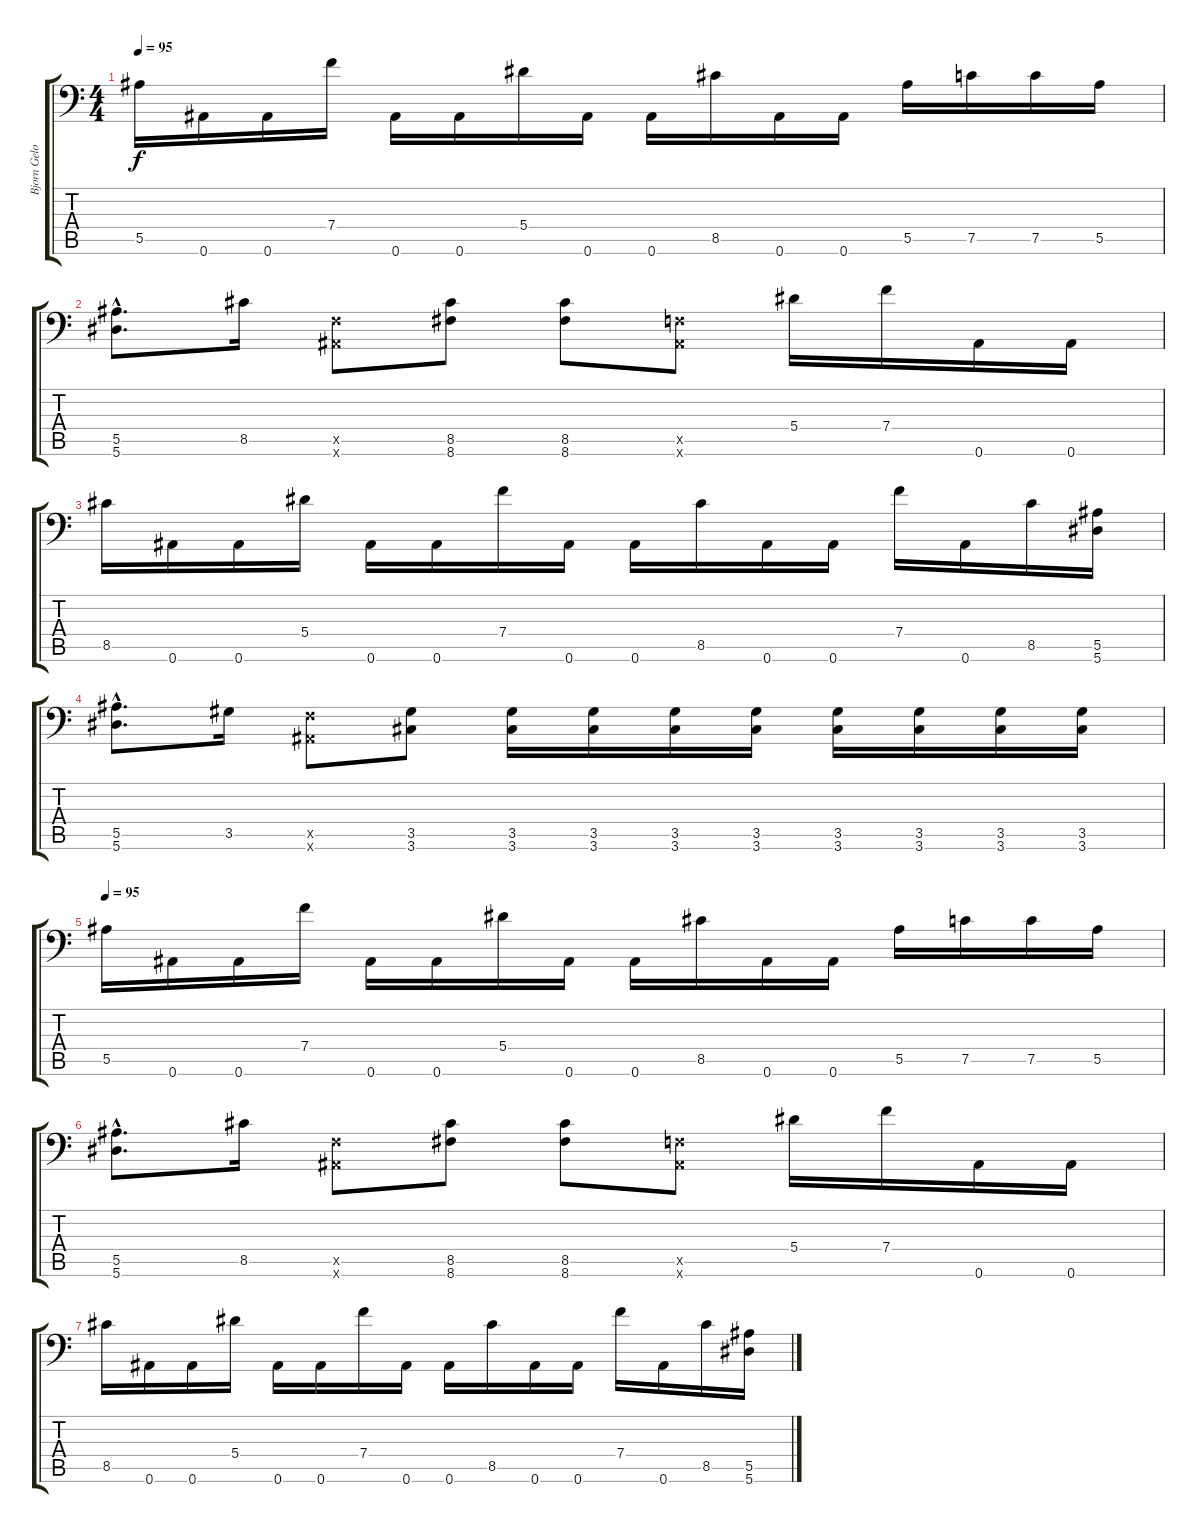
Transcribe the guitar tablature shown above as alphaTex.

\track ("Bjorn Gelotte" "Bjorn Gelo") {instrument overdrivenguitar}
\staff {score tabs}
\tuning (C4 G3 Eb3 Bb2 F2 Bb1) {hide}
\ts (4 4)
\tempo 95
\clef f4
\ks c
5.5.16{dy f} 0.6.16 0.6.16 7.4.16 0.6.16 0.6.16 5.4.16 0.6.16 0.6.16 8.5.16 0.6.16 0.6.16 5.5.16 7.5.16 7.5.16 5.5.16 |
(5.5{hac} 5.6{hac}).8{d} 8.5.16 (0.5{x} 0.6{x}).8 (8.5 8.6).8 (8.5 8.6).8 (0.5{x} 0.6{x}).8 5.4.16 7.4.16 0.6.16 0.6.16 |
8.5.16 0.6.16 0.6.16 5.4.16 0.6.16 0.6.16 7.4.16 0.6.16 0.6.16 8.5.16 0.6.16 0.6.16 7.4.16 0.6.16 8.5.16 (5.5 5.6).16 |
(5.5{hac} 5.6{hac}).8{d} 3.5.16 (0.5{x} 0.6{x}).8 (3.5 3.6).8 (3.5 3.6).16 (3.5 3.6).16 (3.5 3.6).16 (3.5 3.6).16 (3.5 3.6).16 (3.5 3.6).16 (3.5 3.6).16 (3.5 3.6).16 |
\tempo 95
5.5.16 0.6.16 0.6.16 7.4.16 0.6.16 0.6.16 5.4.16 0.6.16 0.6.16 8.5.16 0.6.16 0.6.16 5.5.16 7.5.16 7.5.16 5.5.16 |
(5.5{hac} 5.6{hac}).8{d} 8.5.16 (0.5{x} 0.6{x}).8 (8.5 8.6).8 (8.5 8.6).8 (0.5{x} 0.6{x}).8 5.4.16 7.4.16 0.6.16 0.6.16 |
8.5.16 0.6.16 0.6.16 5.4.16 0.6.16 0.6.16 7.4.16 0.6.16 0.6.16 8.5.16 0.6.16 0.6.16 7.4.16 0.6.16 8.5.16 (5.5 5.6).16
